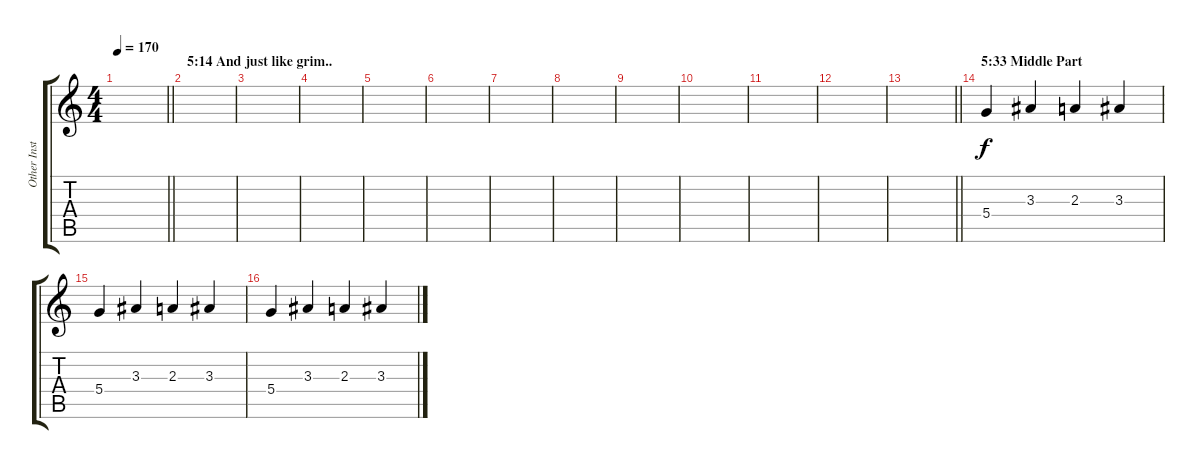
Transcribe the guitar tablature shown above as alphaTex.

\track ("Other Inst." "Other Inst") {instrument acousticguitarnylon}
\staff {score tabs}
\tuning (E4 B3 G3 D3 A2 D2) {hide}
\ts (4 4)
\tempo 170
\clef g2
\barLineRight lightlight
\ks c
|
\section ("" "5:14 And just like grim..")
|
|
|
|
|
|
|
|
|
|
|
\barLineRight lightlight
|
\section ("" "5:33 Middle Part")
5.4.4 3.3.4 2.3.4 3.3.4 |
5.4.4 3.3.4 2.3.4 3.3.4 |
5.4.4 3.3.4 2.3.4 3.3.4
